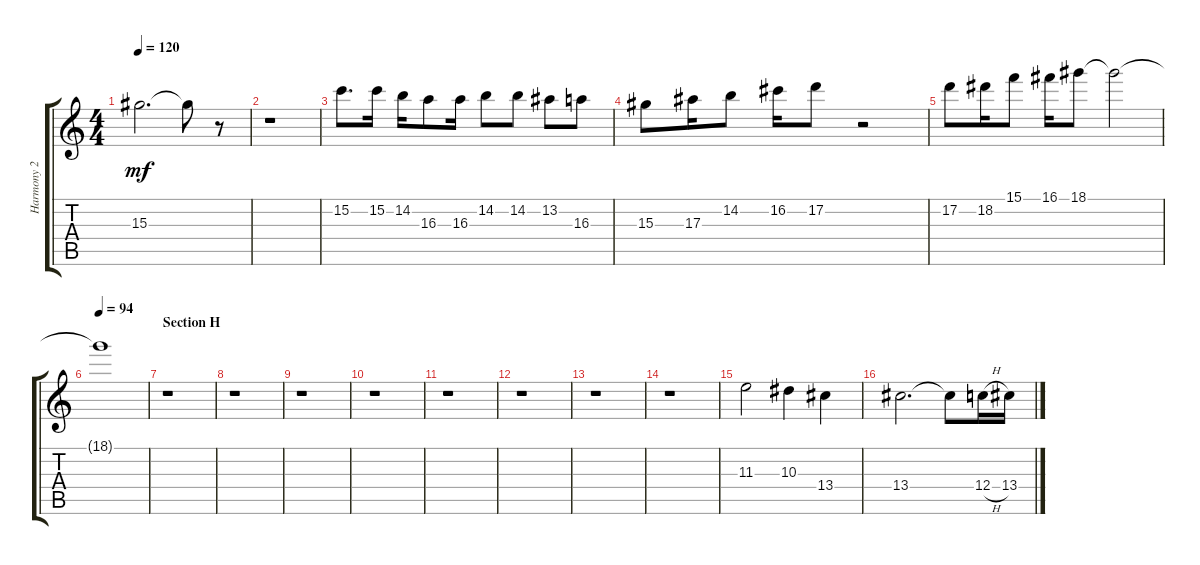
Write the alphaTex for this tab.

\track ("Harmony 2" "Harmony 2") {instrument overdrivenguitar}
\staff {score tabs}
\tuning (D4 A3 F3 C3 G2 C2) {hide}
\ts (4 4)
\tempo 120
\clef g2
\ks aminor
15.3.2{d dy mf} 15.3{t}.8 r.8 |
r.1 |
15.2.8{d} 15.2.16 14.2.16 16.3.8 16.3.16 14.2.8 14.2.8 13.2.8 16.3.8 |
15.3.8 17.3.16 14.2.8 16.2.16 17.2.8 r.2 |
17.2.8 18.2.16 15.1.8 16.1.16 18.1.8 18.1{t}.2 |
\tempo 94
18.1{t}.1 |
\section ("" "Section H")
r.1 |
r.1 |
r.1 |
r.1 |
r.1 |
r.1 |
r.1 |
r.1 |
11.3.2 10.3.4 13.4.4 |
13.4.2{d} 13.4{t}.8 12.4{h}.16 13.4.16
